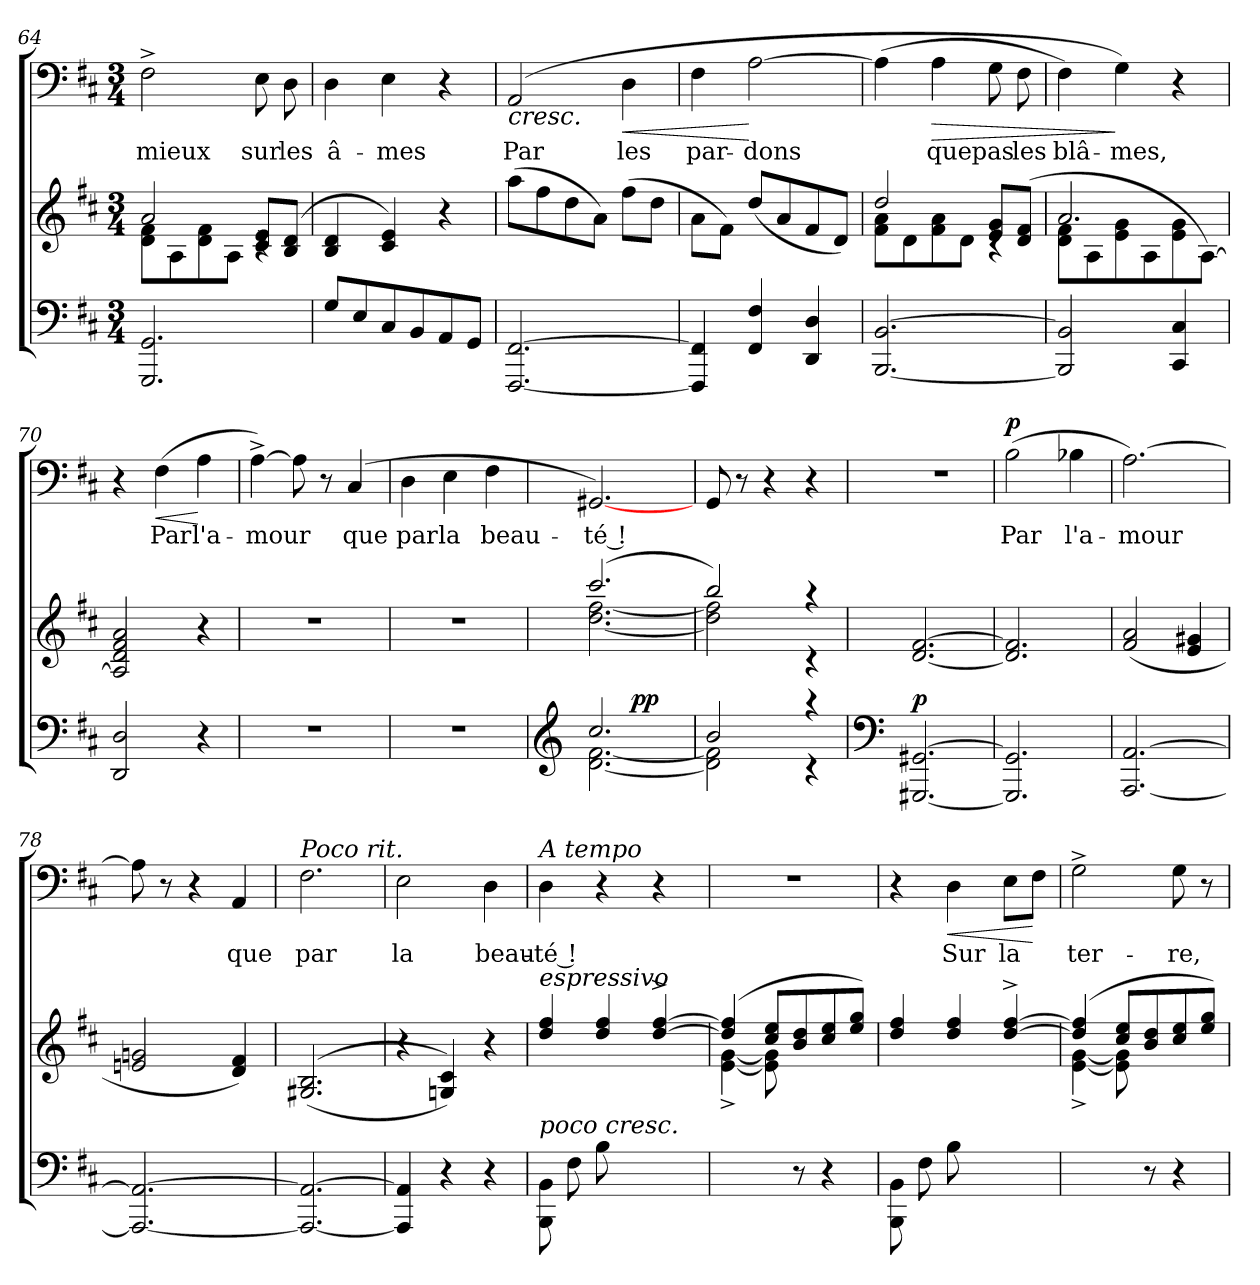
**kern	**kern	**dynam	**kern	**text	**dynam
*part2	*part2	*part2	*part1	*part1	*part1
*staff3	*staff2	*staff2/3	*staff1	*staff1	*staff1
!!LO:LB:g=z
*clefF4	*clefG2	*	*clefF4	*	*
*k[f#c#]	*k[f#c#]	*	*k[f#c#]	*	*
*D:	*D:	*	*D:	*	*
*M3/4	*M3/4	*	*M3/4	*	*
=64	=64	=64	=64	=64	=64
*	*^	*	*	*	*
!	!	!	!	!	!LO:LY:b	!
2.GGG/ 2.GG/	2a/	(<8d\ 8f#\L	.	2F#^>\	mieux	.
.	.	8A\	.	.	.	.
.	.	8d\ 8f#\	.	.	.	.
.	.	8A\J	.	.	.	.
!	!	!	!	!	!LO:LY:b	!
.	8c#/ 8e/L	4rc	.	8E\	sur	.
!	!	!	!	!	!LO:LY:b	!
.	(8B/ 8d/J	.	.	8D\	les	.
*	*v	*v	*	*	*	*
=65	=65	=65	=65	=65	=65
!	!	!	!	!LO:LY:b	!
8G/L	4B/ 4d/	.	4D\	â-	.
8E/	.	.	.	.	.
!	!	!	!	!LO:LY:b	!
8C#/	4c#/ 4e/)	.	4E\	-mes	.
8BB/	.	.	.	.	.
8AA/	4r	.	4r	.	.
8GG/J	.	.	.	.	.
=66	=66	=66	=66	=66	=66
!	!	!	!	!LO:LY:b	!LO:HP:b
[2.FFF#/ [2.FF#/	(>8aa\L	.	(2AA/	Par	<
.	8ff#\	.	.	.	.
.	8dd\	.	.	.	.
.	8a\J)	.	.	.	.
!	!	!	!	!LO:LY:b	!LO:HP:b
.	(>8ff#\L	.	4D\	les	<
.	8dd\J	.	.	.	.
=67	=67	=67	=67	=67	=67
!	!	!	!	!LO:LY:b	!
4FFF#/] 4FF#/]	8a\L	.	4F#\	par-	.
.	8f#\J)	.	.	.	.
!	!	!	!	!LO:LY:b	!
4FF#/ 4F#/	(<8dd/L	.	[>2A\	-dons	[ [
.	8a/	.	.	.	.
4DD/ 4D/	8f#/	.	.	.	.
.	8d/J)	.	.	.	.
=68	=68	=68	=68	=68	=68
*	*^	*	*	*	*
[<2.BBB/ [>2.BB/	2dd/	(<8f#\ 8a\L	.	(>4A\]	.	.
.	.	8d\	.	.	.	.
!	!	!	!	!	!LO:LY:b	!LO:HP:b
.	.	8f#\ 8a\	.	4A\	que	>
.	.	8d\J	.	.	.	.
!	!	!	!	!	!LO:LY:b	!
.	8e/ 8g/L	4rc	.	8G\	pas	.
!	!	!	!	!	!LO:LY:b	!
.	(8d/ 8f#/J	.	.	8F#\	les	.
=69	=69	=69	=69	=69	=69	=69
!	!	!	!	!	!LO:LY:b	!
2BBB/] 2BB/]	8d\ 8f#\L	2.a/	.	4F#\)	blâ-	.
.	8A\	.	.	.	.	.
!	!	!	!	!	!LO:LY:b	!
.	8e\ 8g\	.	.	4G\)	-mes,	]
.	8A\	.	.	.	.	.
4CC#/ 4C#/	8e\ 8g\	.	.	4r	.	.
.	[<8A\J)	.	.	.	.	.
*	*v	*v	*	*	*	*
!!LO:PB:g=z
=70	=70	=70	=70	=70	=70
2DD/ 2D/	2A/] 2d/ 2f#/ 2a/	.	4r	.	.
!	!	!	!	!LO:LY:b	!LO:HP:b
.	.	.	(>4F#\	Par	<
!	!	!	!	!LO:LY:b	!
4r	4r	.	4A\	l'a-	[
=71	=71	=71	=71	=71	=71
!LO:N:vis=1	!LO:N:vis=1	!	!	!LO:LY:b	!
2.r	2.r	.	[>4A^>\)	-mour	.
.	.	.	8A\]	.	.
.	.	.	8r	.	.
!	!	!	!	!LO:LY:b	!
.	.	.	(4C#/	que	.
=72	=72	=72	=72	=72	=72
!LO:N:vis=1	!LO:N:vis=1	!	!	!LO:LY:b	!
2.r	2.r	.	4D\	par	.
!	!	!	!	!LO:LY:b	!
.	.	.	4E\	la	.
!	!	!	!	!LO:LY:b	!
.	.	.	4F#\	beau-	.
=73	=73	=73	=73	=73	=73
*clefG2	*	*	*	*	*
*^	*^	*	*	*	*
!	!	!	!	!	!	!LO:LY:b	!
*	*^	*	*	*	*	*	*
2.cc#/	[<2.d\ [<2.f#\	4ryy	(2.ccc#/	[<2.dd\ [<2.ff#\	.	[<2.GG#X/)	-té !	.
!	!	!	!	!	!LO:DY:a=2	!	!	!
.	.	2ryy	.	.	pp	.	.	.
*	*v	*v	*	*	*	*	*	*
=74	=74	=74	=74	=74	=74	=74	=74
2b/	2d\] 2f#\]	2bb/)	2dd\] 2ff#\]	.	8GG/	.	.
.	.	.	.	.	8r	.	.
.	.	.	.	.	4r	.	.
4raa	4rc	4raa	4rc	.	4r	.	.
*v	*v	*	*	*	*	*	*
*	*v	*v	*	*	*	*
=75	=75	=75	=75	=75	=75
*clefF4	*	*	*	*	*
*^	*^	*	*	*	*
!	!	!	!	!LO:DY:a=2	!LO:N:vis=1	!	!
*v	*v	*	*	*	*	*	*
*	*v	*v	*	*	*	*
[<2.GGG#X/ [>2.GG#X/	[<2.d/ [>2.f#/	p	2.r	.	.
=76	=76	=76	=76	=76	=76
!	!	!	!	!LO:LY:b	!LO:DY:a
2.GGG#/] 2.GG#/]	2.d/] 2.f#/]	.	(>2B\	Par	p
!	!	!	!	!LO:LY:b	!
.	.	.	4B-X\	l'a-	.
=77	=77	=77	=77	=77	=77
!	!	!	!	!LO:LY:b	!
[<2.AAA/ [>2.AA/	(<2f#/ 2a/	.	[>2.A\)	-mour	.
.	4e/ 4g#X/	.	.	.	.
!!LO:LB:g=z
=78	=78	=78	=78	=78	=78
2.AAA/_ 2.AA/_	2eni/ 2gni/	.	8A\]	.	.
.	.	.	8r	.	.
.	.	.	4r	.	.
!	!	!	!	!LO:LY:b	!
.	4d/ 4f#/)	.	4AA/	que	.
=79	=79	=79	=79	=79	=79
!	!	!	!LO:TX:a:i:t=Poco rit.	!	!
!	!	!	!	!LO:LY:b	!
2.AAA/_ 2.AA/_	(>(<2.G#X/ 2.B/	.	2.F#\	par	.
=80	=80	=80	=80	=80	=80
!	!	!	!	!LO:LY:b	!
4AAA/] 4AA/]	4r	.	2E\	la	.
4r	4Gn/ 4c#/))	.	.	.	.
!	!	!	!	!LO:LY:b	!
4r	4r	.	4D\	beau-	.
=81	=81	=81	=81	=81	=81
*	*^	*	*	*	*
!	!	!	!	!LO:TX:a:i:t=A tempo	!	!
!	!LO:TX:a:i:t=espressivo	!	!	!	!	!
!	!LO:TX:b:i:t=poco cresc.	!	!	!	!	!
!	!	!	!	!	!LO:LY:b	!
8BBB\ 8BB\	4dd/ 4ff#/	4.ryy	.	4D\	-té !	.
8F#\L	.	.	.	.	.	.
8B\	4dd/ 4ff#/	.	.	4r	.	.
4.ryy	.	8d\	.	.	.	.
.	[4dd/^> [4ff#/^>	8f#\	.	4r	.	.
.	.	8b\J	.	.	.	.
=82	=82	=82	=82	=82	=82	=82
!	!	!	!	!LO:N:vis=1	!	!
4.ryy	(4dd/] 4ff#/]	[4e\^< [4g\^<	.	2.r	.	.
.	8cc#/ 8ee/L	8e\] 8g\]	.	.	.	.
8r	8b/ 8dd/	4.ryy	.	.	.	.
4r	8cc#/ 8ee/	.	.	.	.	.
.	8ee/ 8gg/J)	.	.	.	.	.
=83	=83	=83	=83	=83	=83	=83
8BBB\ 8BB\	4dd/ 4ff#/	4.ryy	.	4r	.	.
8F#\L	.	.	.	.	.	.
!	!	!	!	!	!LO:LY:b	!LO:HP:b
8B\	4dd/ 4ff#/	.	.	4D\	Sur	<
4.ryy	.	8d\	.	.	.	.
!	!	!	!	!	!LO:LY:b	!
.	[4dd/^> [4ff#/^>	8f#\	.	8E\L	la	.
.	.	8b\J	.	8F#\J	.	[
=84	=84	=84	=84	=84	=84	=84
!	!	!	!	!	!LO:LY:b	!
4.ryy	(4dd/] 4ff#/]	[4e\^< [4g\^<	.	2G^>\	ter-	.
.	8cc#/ 8ee/L	8e\] 8g\]	.	.	.	.
8r	8b/ 8dd/	4.ryy	.	.	.	.
!	!	!	!	!	!LO:LY:b	!
4r	8cc#/ 8ee/	.	.	8G\	-re,	.
.	8ee/ 8gg/J)	.	.	8r	.	.
*	*v	*v	*	*	*	*
=	=	=	=	=	=
*-	*-	*-	*-	*-	*-
